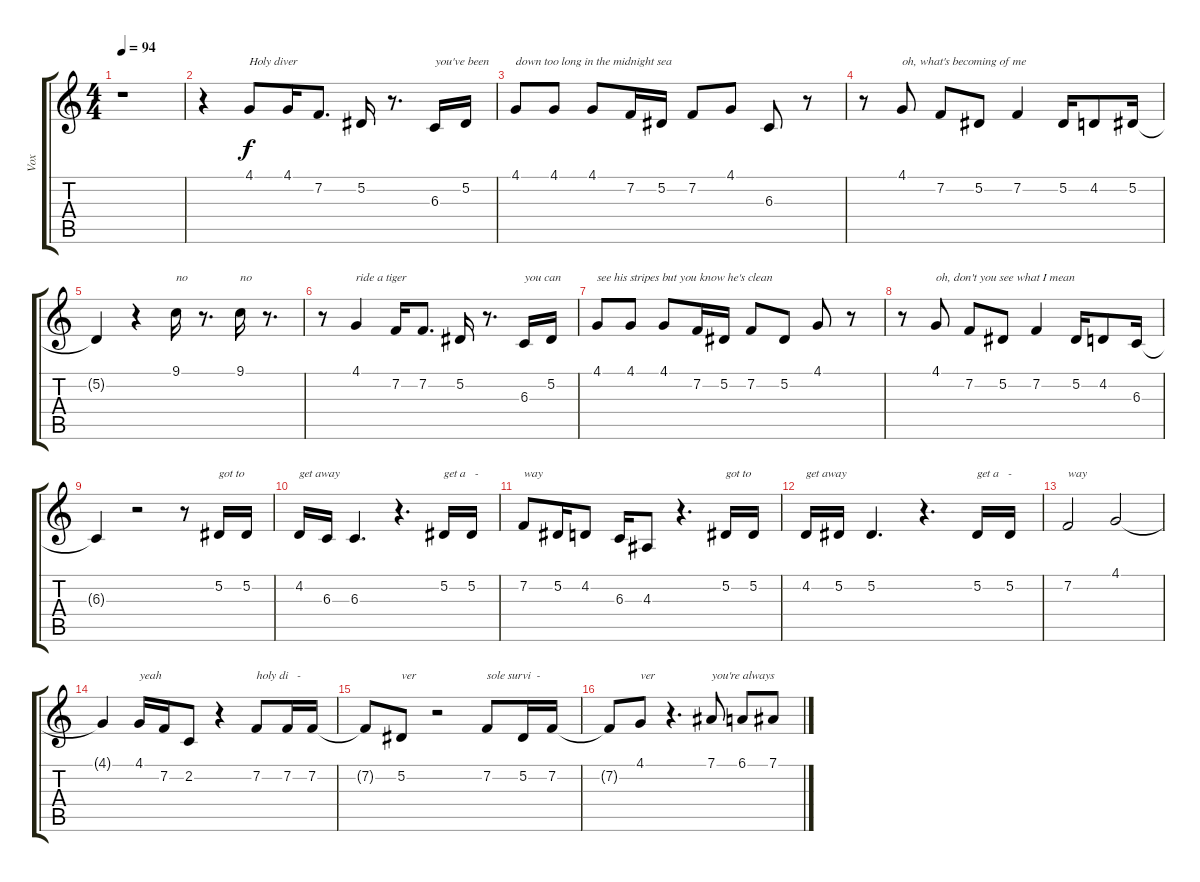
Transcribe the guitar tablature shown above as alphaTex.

\track ("Vox" "Vox") {instrument violin}
\staff {score tabs}
\tuning (Eb4 Bb3 Gb3 Db3 Ab2 Eb2) {hide}
\ts (4 4)
\tempo 94
\clef g2
\ks c
r.1{dy f} |
r.4 4.1.8{txt "Holy diver"} 4.1.16 7.2.8{d} 5.2.16 r.8{d} 6.3.16{txt "you've been"} 5.2.16 |
4.1.8{txt "down too long in the midnight sea"} 4.1.8 4.1.8 7.2.16 5.2.16 7.2.8 4.1.8 6.3.8 r.8 |
r.8 4.1.8{txt "oh, what's becoming of me"} 7.2.8 5.2.8 7.2.4 5.2.16 4.2.8 5.2.16 |
5.2{t}.4 r.4 9.1.16{txt "no"} r.8{d} 9.1.16{txt "no"} r.8{d} |
r.8 4.1.4{txt "ride a tiger"} 7.2.16 7.2.8{d} 5.2.16 r.8{d} 6.3.16{txt "you can"} 5.2.16 |
4.1.8{txt "see his stripes but you know he's clean"} 4.1.8 4.1.8 7.2.16 5.2.16 7.2.8 5.2.8 4.1.8 r.8 |
r.8 4.1.8{txt "oh, don't you see what I mean"} 7.2.8 5.2.8 7.2.4 5.2.16 4.2.8 6.3.16 |
6.3{t}.4 r.2 r.8 5.2.16{txt "got to"} 5.2.16 |
4.2.16{txt "get away"} 6.3.16 6.3.4{d} r.4{d} 5.2.16{txt "get a   -"} 5.2.16 |
7.2.8{txt "way"} 5.2.16 4.2.8 6.3.16 4.3.8 r.4{d} 5.2.16{txt "got to "} 5.2.16 |
4.2.16{txt "get away"} 5.2.16 5.2.4{d} r.4{d} 5.2.16{txt "get a   -"} 5.2.16 |
7.2.2{txt "way"} 4.1.2 |
4.1{t}.4 4.1.16{txt "yeah"} 7.2.16 2.2.8 r.4 7.2.8{txt "holy di   -"} 7.2.16 7.2.16 |
7.2{t}.8 5.2.8{txt "ver"} r.2 7.2.8{txt "sole survi  -"} 5.2.16 7.2.16 |
7.2{t}.8 4.1.8{txt "ver"} r.4{d} 7.1.8{txt "you're always"} 6.1.8 7.1.8
